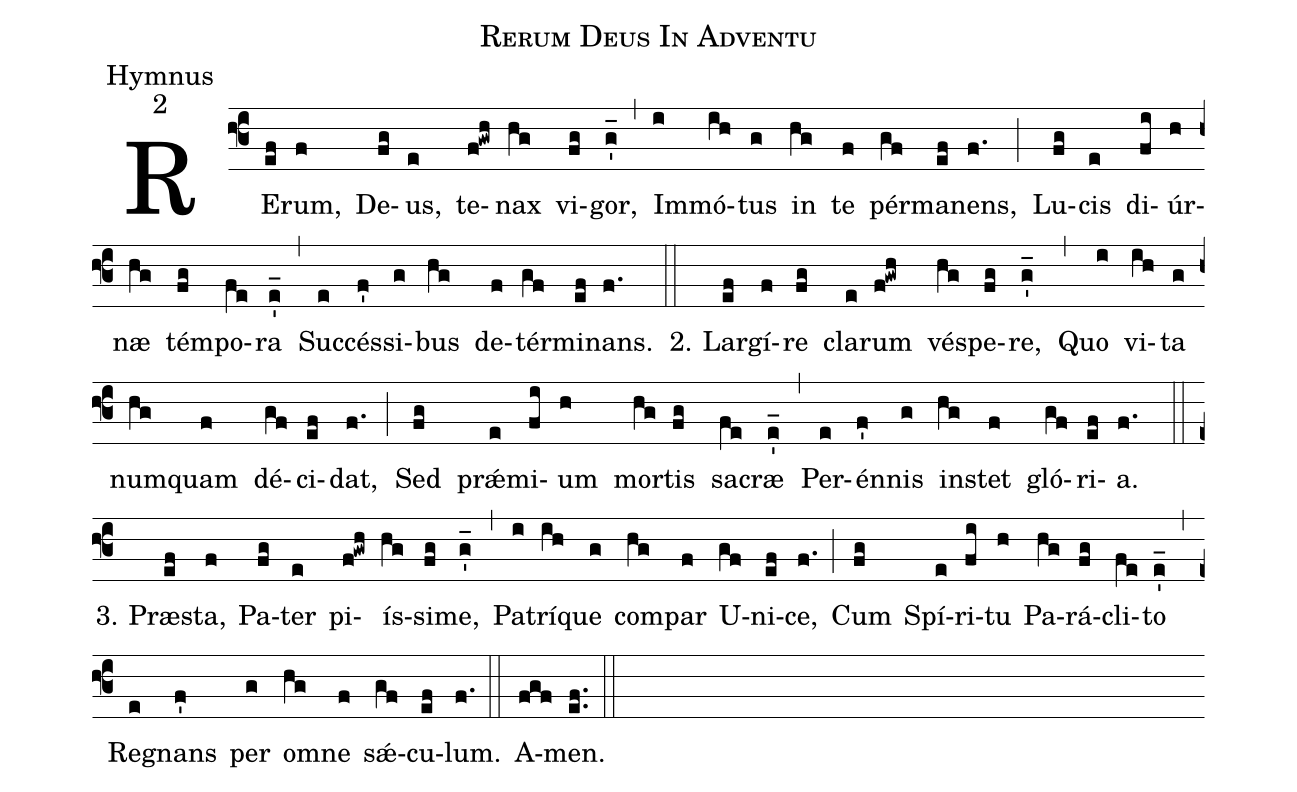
name:Rerum Deus In Adventu;
office-part:Hymnus;
mode:2;
%%
(f3)RE(ef)rum,(f) De(fg)us,(e) te(f!gwh)nax(hg) vi(fg)gor,(g'_) (,)
Im(i)mó(ih)tus(g) in(hg) te(f) pér(gf)ma(ef)nens,(f.) (;)
Lu(fg)cis(e) di(fi)úr(h)næ(hg) tém(fg)po(fe)ra(e'_) (,)
Suc(e)cés(f')si(g)bus(hg) de(f)tér(gf)mi(ef)nans.(f.) (::)

2. Lar(ef)gí(f)re(fg) cla(e)rum(f!gwh) vés(hg)pe(fg)re,(g'_) (,)
Quo(i) vi(ih)ta(g) num(hg)quam(f) dé(gf)ci(ef)dat,(f.) (;)
Sed(fg) prǽ(e)mi(fi)um(h) mor(hg)tis(fg) sa(fe)cræ(e'_) (,)
Per(e)én(f')nis(g) in(hg)stet(f) gló(gf)ri(ef)a.(f.) (::)

3. Præ(ef)sta,(f) Pa(fg)ter(e) pi(f!gwh)ís(hg)si(fg)me,(g'_) (,)
Pa(i)trí(ih)que(g) com(hg)par(f) U(gf)ni(ef)ce,(f.) (;)
Cum(fg) Spí(e)ri(fi)tu(h) Pa(hg)rá(fg)cli(fe)to(e'_) (,)
Re(e)gnans(f') per(g) om(hg)ne(f) sǽ(gf)cu(ef)lum.(f.) (::)
A(fgf)men.(ef..) (::)
